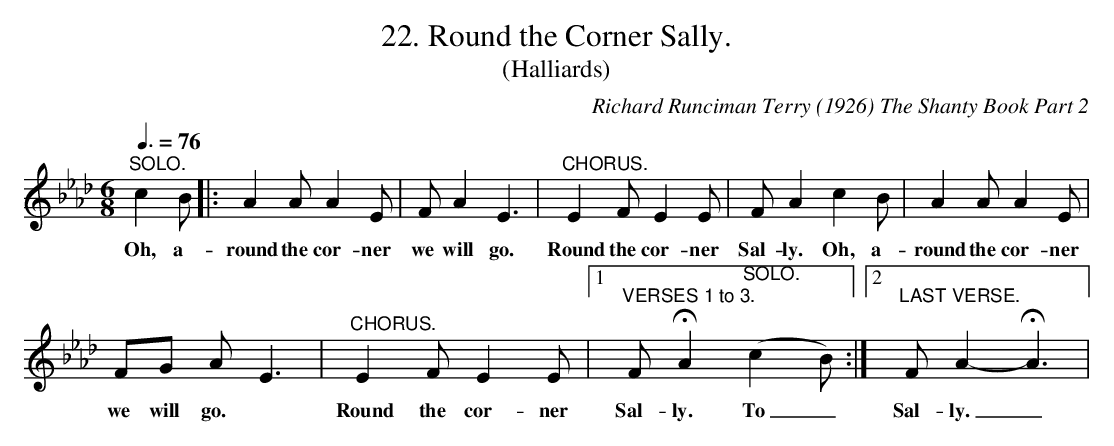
X:1
T:22. Round the Corner Sally.
T:(Halliards)
C:Richard Runciman Terry (1926) The Shanty Book Part 2
L:1/8
Q:3/8=76
M:6/8
K:Ab
"^SOLO."c2 B |: A2 A A2 E | F A2 E3 |
w: Oh, a- | round the cor-ner | we will go. |
"^CHORUS." E2 F E2 E | F A2 c2 B | A2 A A2 E |$
w: Round the cor-ner | Sal-ly. Oh, a- | round the cor-ner |
FG A E3 | "^CHORUS." E2 F E2 E |1 "VERSES 1 to 3." F !fermata! A2 "^SOLO." (c2 B) :|2 "LAST VERSE." F A2- !fermata! A3 |$
w: we will go. | Round the cor-ner | Sal-ly. To_ | Sal-ly._ !
